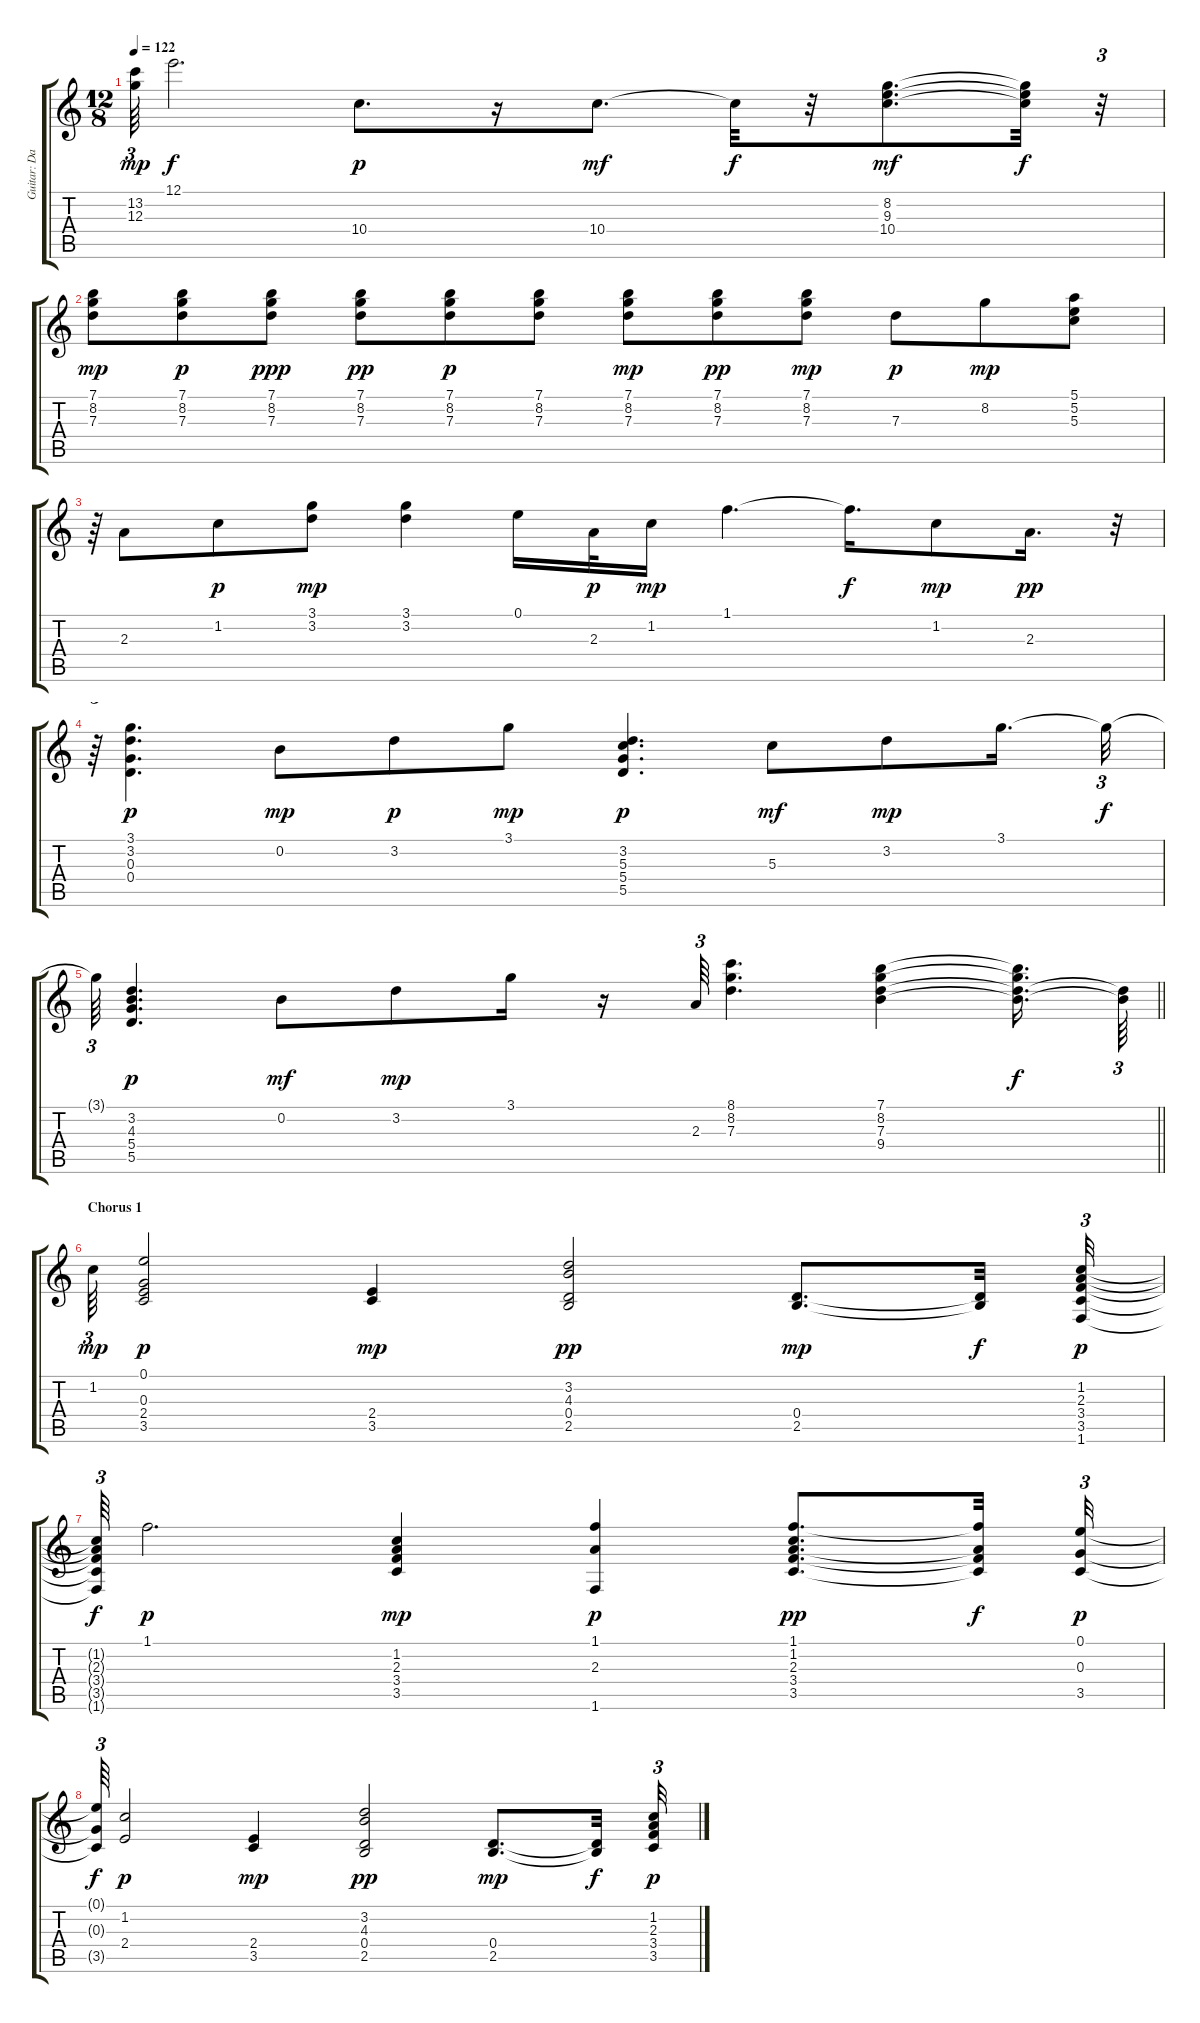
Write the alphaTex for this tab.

\track ("Guitar: Davey Johnstone" "Guitar: Da") {instrument electricguitarclean}
\staff {score tabs}
\tuning (E4 B3 G3 D3 A2 E2) {hide}
\ts (12 8)
\tempo 122
\clef g2
\ks c
(13.2 12.3).64{tu (3 2) dy mp} 12.1.2{d dy f} 10.4.8{d dy p} r.16 10.4.8{d dy mf} 10.4{t}.32{dy f} r.32 (8.2 9.3 10.4).8{d dy mf} (8.2{t} 9.3{t} 10.4{t}).32{dy f} r.32{tu (3 2)} |
(7.1 8.2 7.3).8{dy mp} (7.1 8.2 7.3).8{dy p} (7.1 8.2 7.3).8{dy ppp} (7.1 8.2 7.3).8{dy pp} (7.1 8.2 7.3).8{dy p} (7.1 8.2 7.3).8 (7.1 8.2 7.3).8{dy mp} (7.1 8.2 7.3).8{dy pp} (7.1 8.2 7.3).8{dy mp} 7.3.8{dy p} 8.2.8{dy mp} (5.1 5.2 5.3).8 |
r.64{tu (3 2)} 2.3.8 1.2.8{dy p} (3.1 3.2).8{dy mp} (3.1 3.2).4 0.1.16 2.3.32{dy p} 1.2.16{dy mp} 1.1.4{d} 1.1{t}.16{d dy f} 1.2.8{dy mp} 2.3.16{d dy pp} r.32{tu (3 2)} |
r.64{tu (3 2)} (3.1 3.2 0.3 0.4).4{d dy p} 0.2.8{dy mp} 3.2.8{dy p} 3.1.8{dy mp} (3.2 5.3 5.4 5.5).4{d dy p} 5.3.8{dy mf} 3.2.8{dy mp} 3.1.16{d} 3.1{t}.32{tu (3 2) dy f} |
\barLineRight lightlight
3.1{t}.64{tu (3 2)} (3.2 4.3 5.4 5.5).4{d dy p} 0.2.8{dy mf} 3.2.8{dy mp} 3.1.16 r.16 2.3.64{tu (3 2)} (8.1 8.2 7.3).4{d} (7.1 8.2 7.3 9.4).4 (7.1{t} 8.2{t} 7.3{t} 9.4{t}).16{d dy f} (7.3{t} 9.4{t}).64{tu (3 2)} |
\section ("" "Chorus 1")
1.2.64{tu (3 2) dy mp instrument distortionguitar} (0.1 0.3 2.4 3.5).2{dy p} (2.4 3.5).4{dy mp} (3.2 4.3 0.4 2.5).2{dy pp} (0.4 2.5).8{d dy mp} (0.4{t} 2.5{t}).32{dy f} (1.2 2.3 3.4 3.5 1.6).32{tu (3 2) dy p} |
(1.2{t} 2.3{t} 3.4{t} 3.5{t} 1.6{t}).64{tu (3 2) dy f} 1.1.2{d dy p} (1.2 2.3 3.4 3.5).4{dy mp} (1.1 2.3 1.6).4{dy p} (1.1 1.2 2.3 3.4 3.5).8{d dy pp} (1.1{t} 2.3{t} 3.4{t} 3.5{t}).32{dy f} (0.1 0.3 3.5).32{tu (3 2) dy p} |
(0.1{t} 0.3{t} 3.5{t}).64{tu (3 2) dy f} (1.2 2.4).2{dy p} (2.4 3.5).4{dy mp} (3.2 4.3 0.4 2.5).2{dy pp} (0.4 2.5).8{d dy mp} (0.4{t} 2.5{t}).32{dy f} (1.2 2.3 3.4 3.5).32{tu (3 2) dy p}
